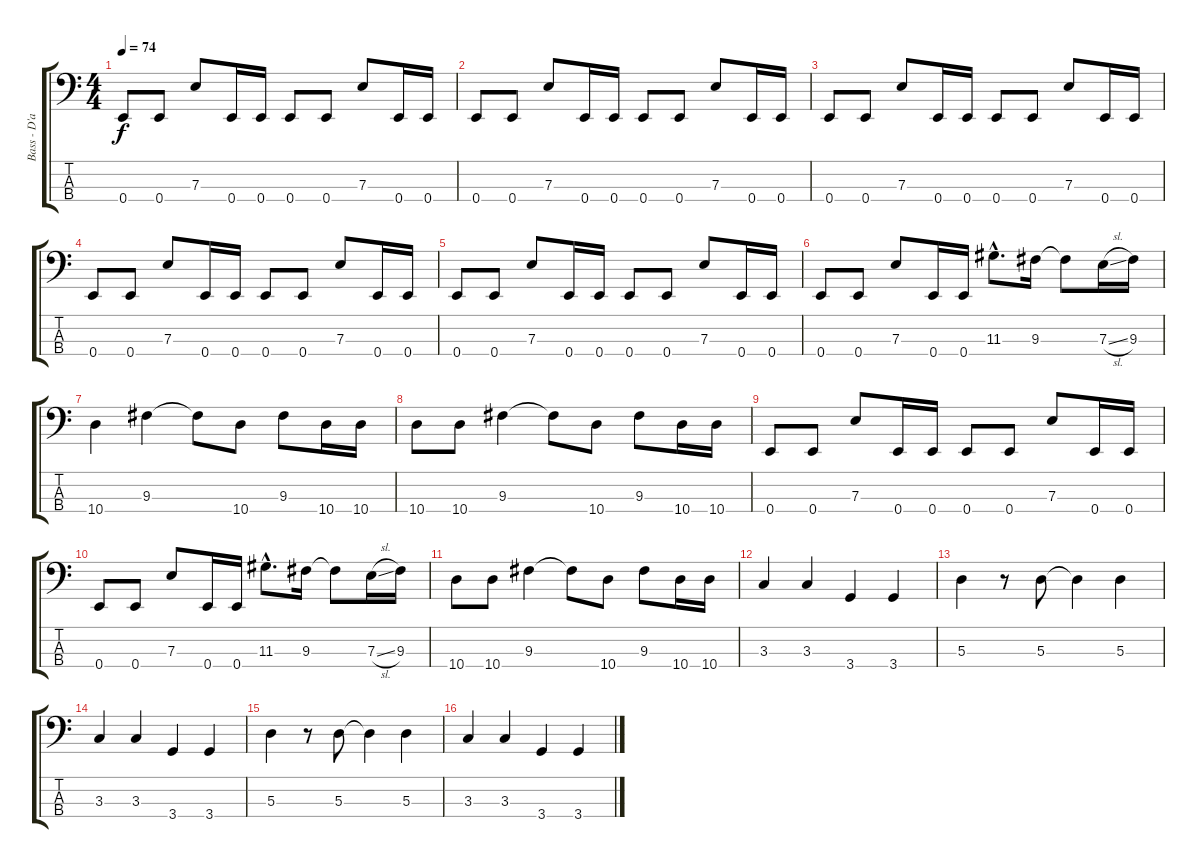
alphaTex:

\track ("Bass - D'arcy" "Bass - D'a") {instrument electricbasspick}
\staff {score tabs}
\tuning (G2 D2 A1 E1) {hide}
\ts (4 4)
\tempo 74
\clef f4
\ks c
0.4.8{dy f} 0.4.8 7.3.8 0.4.16 0.4.16 0.4.8 0.4.8 7.3.8 0.4.16 0.4.16 |
0.4.8 0.4.8 7.3.8 0.4.16 0.4.16 0.4.8 0.4.8 7.3.8 0.4.16 0.4.16 |
0.4.8 0.4.8 7.3.8 0.4.16 0.4.16 0.4.8 0.4.8 7.3.8 0.4.16 0.4.16 |
0.4.8 0.4.8 7.3.8 0.4.16 0.4.16 0.4.8 0.4.8 7.3.8 0.4.16 0.4.16 |
0.4.8 0.4.8 7.3.8 0.4.16 0.4.16 0.4.8 0.4.8 7.3.8 0.4.16 0.4.16 |
0.4.8 0.4.8 7.3.8 0.4.16 0.4.16 11.3{hac}.8{d} 9.3.16 9.3{t}.8 7.3{sl}.16 9.3.16 |
10.4.4 9.3.4 9.3{t}.8 10.4.8 9.3.8 10.4.16 10.4.16 |
10.4.8 10.4.8 9.3.4 9.3{t}.8 10.4.8 9.3.8 10.4.16 10.4.16 |
0.4.8 0.4.8 7.3.8 0.4.16 0.4.16 0.4.8 0.4.8 7.3.8 0.4.16 0.4.16 |
0.4.8 0.4.8 7.3.8 0.4.16 0.4.16 11.3{hac}.8{d} 9.3.16 9.3{t}.8 7.3{sl}.16 9.3.16 |
10.4.8 10.4.8 9.3.4 9.3{t}.8 10.4.8 9.3.8 10.4.16 10.4.16 |
3.3.4 3.3.4 3.4.4 3.4.4 |
5.3.4 r.8 5.3.8 5.3{t}.4 5.3.4 |
3.3.4 3.3.4 3.4.4 3.4.4 |
5.3.4 r.8 5.3.8 5.3{t}.4 5.3.4 |
3.3.4 3.3.4 3.4.4 3.4.4
